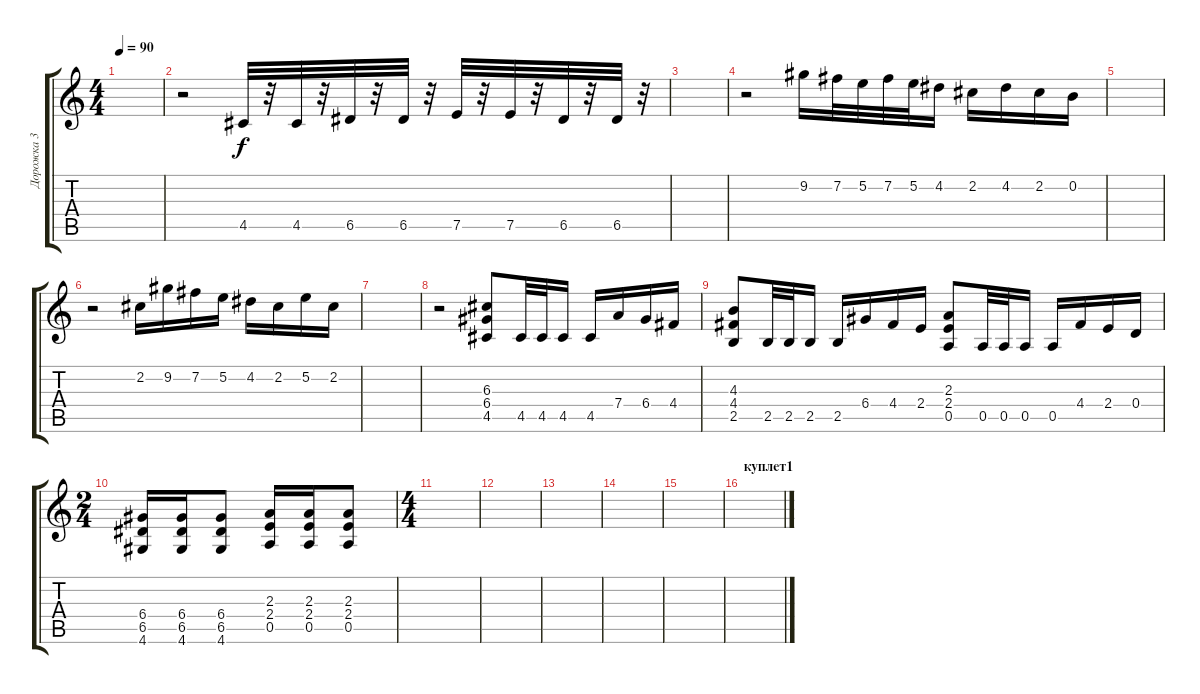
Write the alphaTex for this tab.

\track ("Дорожка 3" "Дорожка 3") {instrument distortionguitar}
\staff {score tabs}
\tuning (E4 B3 G3 D3 A2 E2) {hide}
\ts (4 4)
\tempo 90
\clef g2
\ks c
|
r.2 4.5.32 r.32 4.5.32 r.32 6.5.32 r.32 6.5.32 r.32 7.5.32 r.32 7.5.32 r.32 6.5.32 r.32 6.5.32 r.32 |
|
r.2 9.2.16 7.2.32 5.2.32 7.2.32 5.2.32 4.2.16 2.2.16 4.2.16 2.2.16 0.2.16 |
|
r.2 2.2.16 9.2.16 7.2.16 5.2.16 4.2.16 2.2.16 5.2.16 2.2.16 |
|
r.2 (6.3 6.4 4.5).8 4.5.32 4.5.32 4.5.16 4.5.16 7.4.16 6.4.16 4.4.16 |
(4.3 4.4 2.5).8 2.5.32 2.5.32 2.5.16 2.5.16 6.4.16 4.4.16 2.4.16 (2.3 2.4 0.5).8 0.5.32 0.5.32 0.5.16 0.5.16 4.4.16 2.4.16 0.4.16 |
\ts (2 4)
(6.4 6.5 4.6).16 (6.4 6.5 4.6).16 (6.4 6.5 4.6).8 (2.3 2.4 0.5).16 (2.3 2.4 0.5).16 (2.3 2.4 0.5).8 |
\ts (4 4)
|
|
|
|
|
\section ("" "куплет1")
